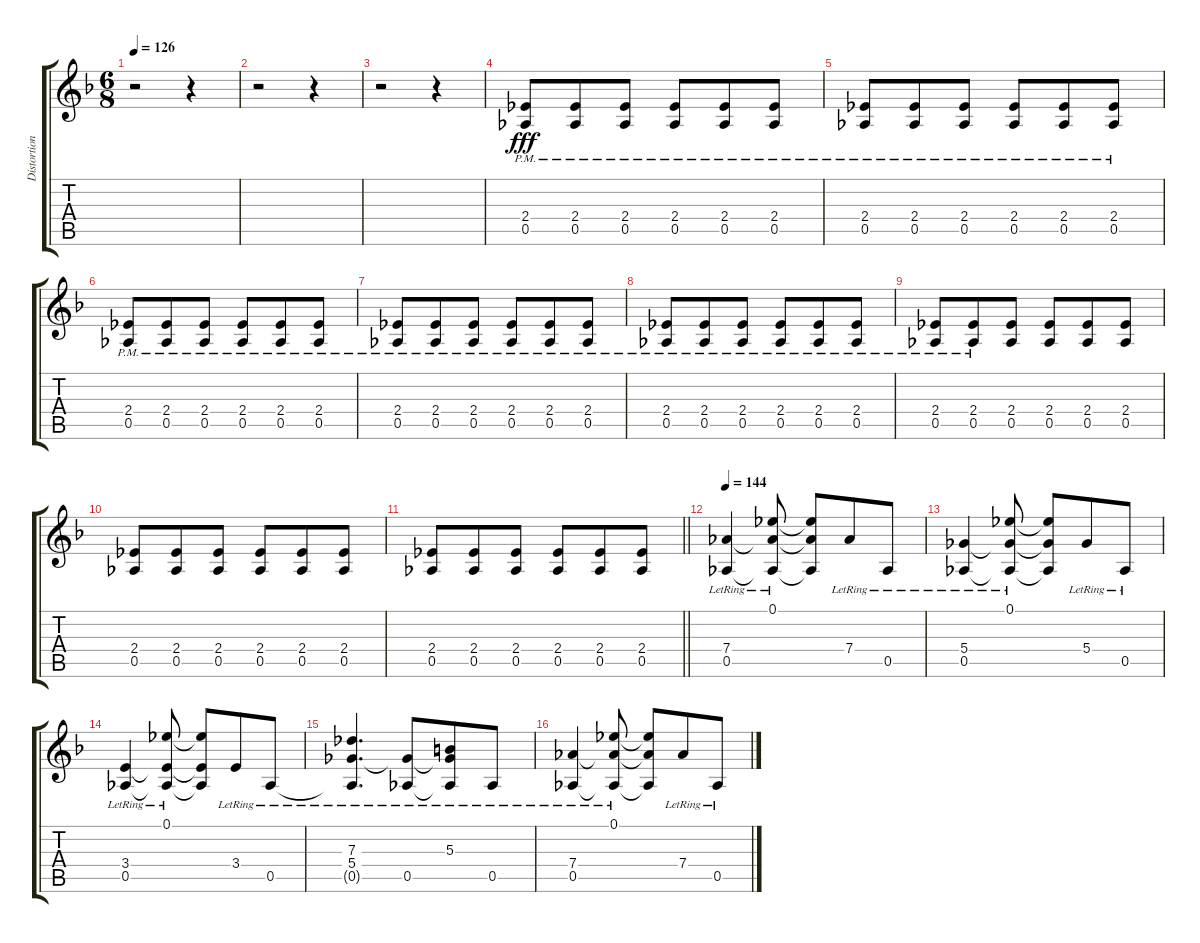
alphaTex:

\track ("Distortion Guitar" "Distortion") {instrument overdrivenguitar}
\staff {score tabs}
\tuning (Eb4 Bb3 Gb3 Db3 Ab2 Eb2) {hide}
\ts (6 8)
\tempo 126
\clef g2
\ks f
r.2{dy fff} r.4 |
r.2 r.4 |
r.2 r.4 |
(2.4{pm} 0.5{pm}).8 (2.4{pm} 0.5{pm}).8 (2.4{pm} 0.5{pm}).8 (2.4{pm} 0.5{pm}).8 (2.4{pm} 0.5{pm}).8 (2.4{pm} 0.5{pm}).8 |
(2.4{pm} 0.5{pm}).8 (2.4{pm} 0.5{pm}).8 (2.4{pm} 0.5{pm}).8 (2.4{pm} 0.5{pm}).8 (2.4{pm} 0.5{pm}).8 (2.4{pm} 0.5{pm}).8 |
(2.4{pm} 0.5{pm}).8 (2.4{pm} 0.5{pm}).8 (2.4{pm} 0.5{pm}).8 (2.4{pm} 0.5{pm}).8 (2.4{pm} 0.5{pm}).8 (2.4{pm} 0.5{pm}).8 |
(2.4{pm} 0.5{pm}).8 (2.4{pm} 0.5{pm}).8 (2.4{pm} 0.5{pm}).8 (2.4{pm} 0.5{pm}).8 (2.4{pm} 0.5{pm}).8 (2.4{pm} 0.5{pm}).8 |
(2.4{pm} 0.5{pm}).8 (2.4{pm} 0.5{pm}).8 (2.4{pm} 0.5{pm}).8 (2.4{pm} 0.5{pm}).8 (2.4{pm} 0.5{pm}).8 (2.4{pm} 0.5{pm}).8 |
(2.4{pm} 0.5{pm}).8 (2.4{pm} 0.5{pm}).8 (2.4 0.5).8 (2.4 0.5).8 (2.4 0.5).8 (2.4 0.5).8 |
(2.4 0.5).8 (2.4 0.5).8 (2.4 0.5).8 (2.4 0.5).8 (2.4 0.5).8 (2.4 0.5).8 |
\barLineRight lightlight
(2.4 0.5).8 (2.4 0.5).8 (2.4 0.5).8 (2.4 0.5).8 (2.4 0.5).8 (2.4 0.5).8 |
\tempo 144
(7.4{lr} 0.5{lr}).4 (0.1{lr} 7.4{t} 0.5{t}).8 (0.1{t} 7.4{t} 0.5{t}).8 7.4{lr}.8 0.5{lr}.8 |
(5.4{lr} 0.5{lr}).4 (0.1{lr} 5.4{t} 0.5{t}).8 (0.1{t} 5.4{t} 0.5{t}).8 5.4{lr}.8 0.5{lr}.8 |
(3.4{lr} 0.5{lr}).4 (0.1{lr} 3.4{t} 0.5{t}).8 (0.1{t} 3.4{t} 0.5{t}).8 3.4{lr}.8 0.5{lr}.8 |
(7.3{lr} 5.4{lr} 0.5{t}).4{d} (5.4{t} 0.5{lr}).8 (5.3{lr} 5.4{t} 0.5{t}).8 0.5{lr}.8 |
(7.4{lr} 0.5{lr}).4 (0.1{lr} 7.4{t} 0.5{t}).8 (0.1{t} 7.4{t} 0.5{t}).8 7.4{lr}.8 0.5{lr}.8
